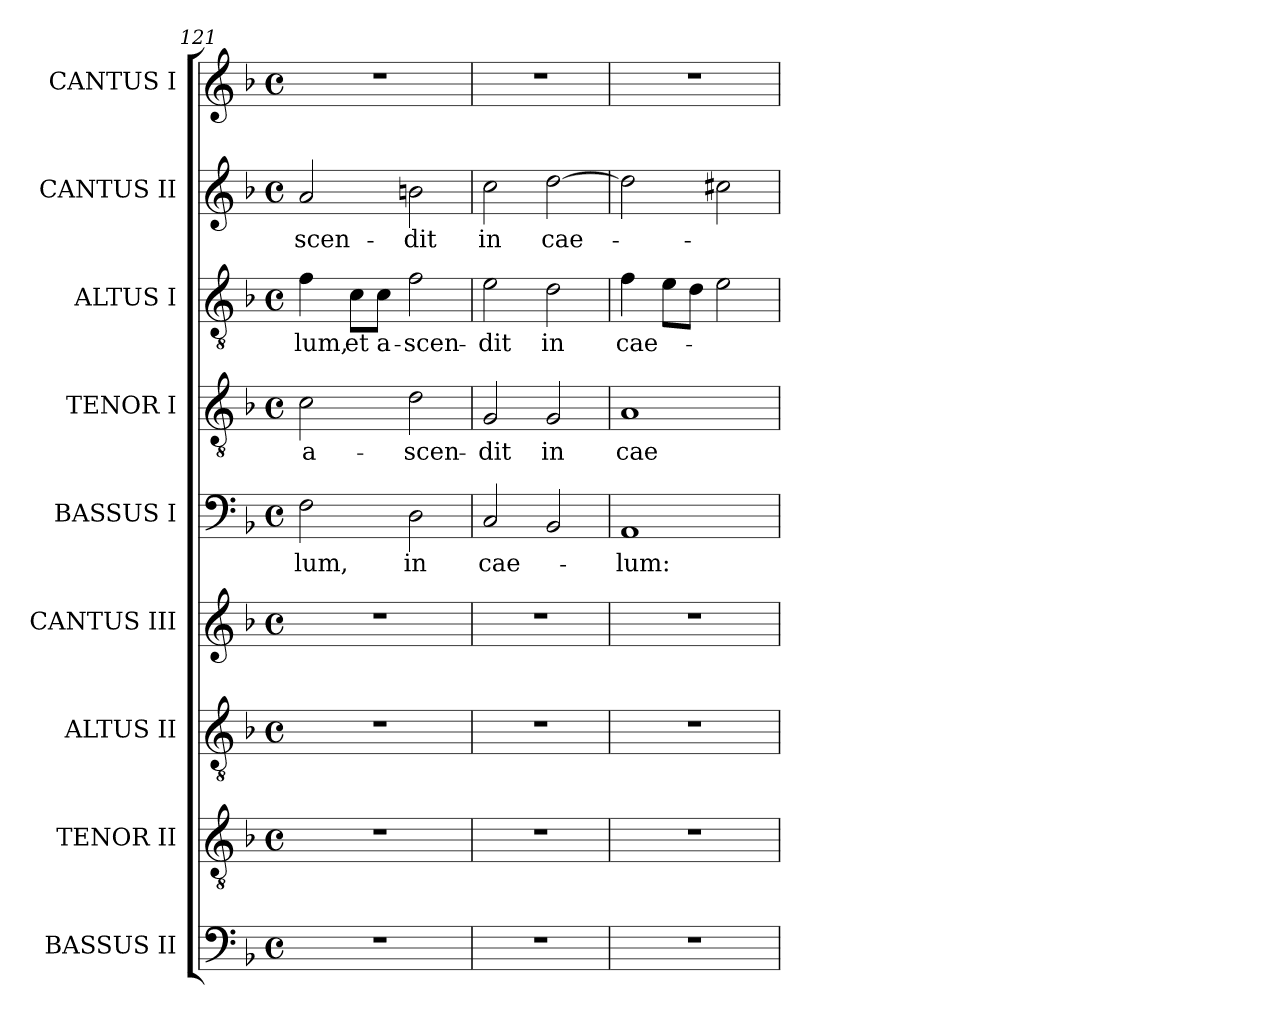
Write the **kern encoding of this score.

**kern	**kern	**kern	**kern	**kern	**text	**kern	**text	**kern	**text	**kern	**text	**kern
*part9	*part8	*part7	*part6	*part5	*part5	*part4	*part4	*part3	*part3	*part2	*part2	*part1
*staff9	*staff8	*staff7	*staff6	*staff5	*staff5	*staff4	*staff4	*staff3	*staff3	*staff2	*staff2	*staff1
*I"BASSUS II	*I"TENOR II	*I"ALTUS II	*I"CANTUS III	*I"BASSUS I	*	*I"TENOR I	*	*I"ALTUS I	*	*I"CANTUS II	*	*I"CANTUS I
*I'B. II	*I'T. II	*I'A. II	*I'C. III	*I'B. I	*	*I'T. I	*	*I'A. I	*	*I'C. II	*	*I'C. I
*clefF4	*clefGv2	*clefGv2	*clefG2	*clefF4	*	*clefGv2	*	*clefGv2	*	*clefG2	*	*clefG2
*	*ITrd7c12	*ITrd7c12	*	*	*	*ITrd7c12	*	*ITrd7c12	*	*	*	*
*k[b-]	*k[b-]	*k[b-]	*k[b-]	*k[b-]	*	*k[b-]	*	*k[b-]	*	*k[b-]	*	*k[b-]
*F:	*F:	*F:	*F:	*F:	*	*F:	*	*F:	*	*F:	*	*F:
*M4/4	*M4/4	*M4/4	*M4/4	*M4/4	*	*M4/4	*	*M4/4	*	*M4/4	*	*M4/4
*met(c)	*met(c)	*met(c)	*met(c)	*met(c)	*	*met(c)	*	*met(c)	*	*met(c)	*	*met(c)
=121	=121	=121	=121	=121	=121	=121	=121	=121	=121	=121	=121	=121
!	!	!	!	!	!LO:LY:b:color=#000000	!	!	!	!	!	!	!
!	!	!	!	!	!	!	!LO:LY:b:color=#000000	!	!	!	!	!
!	!	!	!	!	!	!	!	!	!LO:LY:b:color=#000000	!	!	!
!	!	!	!	!	!	!	!	!	!	!	!LO:LY:b:color=#000000	!
1r	1r	1r	1r	2Fi\	-lum,	2Ci\	a-	4Fi\	-lum,	2ai/	-scen-	1r
!	!	!	!	!	!	!	!	!	!LO:LY:b:color=#000000	!	!	!
.	.	.	.	.	.	.	.	8Ci\L	et	.	.	.
!	!	!	!	!	!	!	!	!	!LO:LY:b:color=#000000	!	!	!
.	.	.	.	.	.	.	.	8Ci\J	a-	.	.	.
!	!	!	!	!	!LO:LY:b:color=#000000	!	!	!	!	!	!	!
!	!	!	!	!	!	!	!LO:LY:b:color=#000000	!	!	!	!	!
!	!	!	!	!	!	!	!	!	!LO:LY:b:color=#000000	!	!	!
!	!	!	!	!	!	!	!	!	!	!	!LO:LY:b:color=#000000	!
.	.	.	.	2Di\	in	2Di\	-scen-	2Fi\	-scen-	2bni\	-dit	.
=122	=122	=122	=122	=122	=122	=122	=122	=122	=122	=122	=122	=122
!	!	!	!	!	!LO:LY:b:color=#000000	!	!	!	!	!	!	!
!	!	!	!	!	!	!	!LO:LY:b:color=#000000	!	!	!	!	!
!	!	!	!	!	!	!	!	!	!LO:LY:b:color=#000000	!	!	!
!	!	!	!	!	!	!	!	!	!	!	!LO:LY:b:color=#000000	!
1r	1r	1r	1r	2Ci/	cae-	2GGi/	-dit	2Ei\	-dit	2cci\	in	1r
!	!	!	!	!	!	!	!LO:LY:b:color=#000000	!	!	!	!	!
!	!	!	!	!	!	!	!	!	!LO:LY:b:color=#000000	!	!	!
!	!	!	!	!	!	!	!	!	!	!	!LO:LY:b:color=#000000	!
.	.	.	.	2BB-i/	.	2GGi/	in	2Di\	in	[>2ddi\	cae-	.
!!LO:LB:g=z
=123	=123	=123	=123	=123	=123	=123	=123	=123	=123	=123	=123	=123
!	!	!	!	!	!LO:LY:b:color=#000000	!	!	!	!	!	!	!
!	!	!	!	!	!	!	!LO:LY:b:color=#000000	!	!	!	!	!
!	!	!	!	!	!	!	!	!	!LO:LY:b:color=#000000	!	!	!
1r	1r	1r	1r	1AAi	-lum:	1AAi	cae-	4Fi\	cae-	2ddi\]	.	1r
.	.	.	.	.	.	.	.	8Ei\L	.	.	.	.
.	.	.	.	.	.	.	.	8Di\J	.	.	.	.
.	.	.	.	.	.	.	.	2Ei\	.	2cc#Xi\	.	.
=	=	=	=	=	=	=	=	=	=	=	=	=
*-	*-	*-	*-	*-	*-	*-	*-	*-	*-	*-	*-	*-
